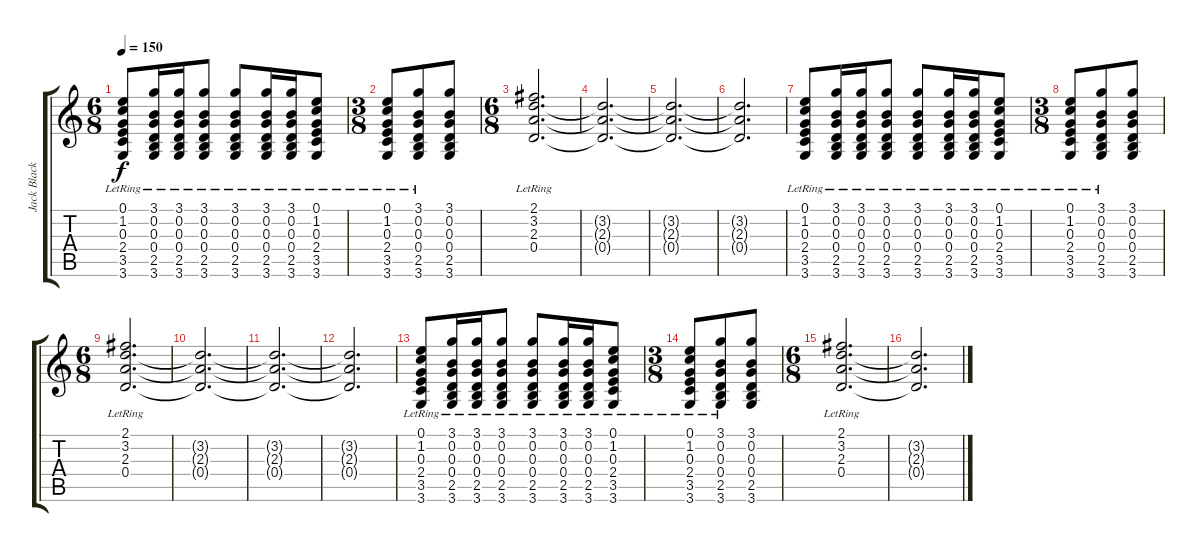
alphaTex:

\track ("Jack Black" "Jack Black") {instrument acousticguitarsteel}
\staff {score tabs}
\tuning (E4 B3 G3 D3 A2 E2) {hide}
\ts (6 8)
\tempo 150
\clef g2
\ks c
(0.1{lr} 1.2{lr} 0.3{lr} 2.4{lr} 3.5{lr} 3.6{lr}).8{dy f} (3.1{lr} 0.2{lr} 0.3{lr} 0.4{lr} 2.5{lr} 3.6{lr}).16 (3.1{lr} 0.2{lr} 0.3{lr} 0.4{lr} 2.5{lr} 3.6{lr}).16 (3.1{lr} 0.2{lr} 0.3{lr} 0.4{lr} 2.5{lr} 3.6{lr}).8 (3.1{lr} 0.2{lr} 0.3{lr} 0.4{lr} 2.5{lr} 3.6{lr}).8 (3.1{lr} 0.2{lr} 0.3{lr} 0.4{lr} 2.5{lr} 3.6{lr}).16 (3.1{lr} 0.2{lr} 0.3{lr} 0.4{lr} 2.5{lr} 3.6{lr}).16 (0.1{lr} 1.2{lr} 0.3{lr} 2.4{lr} 3.5{lr} 3.6{lr}).8 |
\ts (3 8)
(0.1{lr} 1.2{lr} 0.3{lr} 2.4{lr} 3.5{lr} 3.6{lr}).8 (3.1{lr} 0.2{lr} 0.3{lr} 0.4{lr} 2.5{lr} 3.6{lr}).8 (3.1 0.2 0.3 0.4 2.5 3.6).8 |
\ts (6 8)
(2.1{lr} 3.2{lr} 2.3{lr} 0.4{lr}).2{d} |
(3.2{t} 2.3{t} 0.4{t}).2{d} |
(3.2{t} 2.3{t} 0.4{t}).2{d} |
(3.2{t} 2.3{t} 0.4{t}).2{d} |
(0.1{lr} 1.2{lr} 0.3{lr} 2.4{lr} 3.5{lr} 3.6{lr}).8 (3.1{lr} 0.2{lr} 0.3{lr} 0.4{lr} 2.5{lr} 3.6{lr}).16 (3.1{lr} 0.2{lr} 0.3{lr} 0.4{lr} 2.5{lr} 3.6{lr}).16 (3.1{lr} 0.2{lr} 0.3{lr} 0.4{lr} 2.5{lr} 3.6{lr}).8 (3.1{lr} 0.2{lr} 0.3{lr} 0.4{lr} 2.5{lr} 3.6{lr}).8 (3.1{lr} 0.2{lr} 0.3{lr} 0.4{lr} 2.5{lr} 3.6{lr}).16 (3.1{lr} 0.2{lr} 0.3{lr} 0.4{lr} 2.5{lr} 3.6{lr}).16 (0.1{lr} 1.2{lr} 0.3{lr} 2.4{lr} 3.5{lr} 3.6{lr}).8 |
\ts (3 8)
(0.1{lr} 1.2{lr} 0.3{lr} 2.4{lr} 3.5{lr} 3.6{lr}).8 (3.1{lr} 0.2{lr} 0.3{lr} 0.4{lr} 2.5{lr} 3.6{lr}).8 (3.1 0.2 0.3 0.4 2.5 3.6).8 |
\ts (6 8)
(2.1{lr} 3.2{lr} 2.3{lr} 0.4{lr}).2{d} |
(3.2{t} 2.3{t} 0.4{t}).2{d} |
(3.2{t} 2.3{t} 0.4{t}).2{d} |
(3.2{t} 2.3{t} 0.4{t}).2{d} |
(0.1{lr} 1.2{lr} 0.3{lr} 2.4{lr} 3.5{lr} 3.6{lr}).8 (3.1{lr} 0.2{lr} 0.3{lr} 0.4{lr} 2.5{lr} 3.6{lr}).16 (3.1{lr} 0.2{lr} 0.3{lr} 0.4{lr} 2.5{lr} 3.6{lr}).16 (3.1{lr} 0.2{lr} 0.3{lr} 0.4{lr} 2.5{lr} 3.6{lr}).8 (3.1{lr} 0.2{lr} 0.3{lr} 0.4{lr} 2.5{lr} 3.6{lr}).8 (3.1{lr} 0.2{lr} 0.3{lr} 0.4{lr} 2.5{lr} 3.6{lr}).16 (3.1{lr} 0.2{lr} 0.3{lr} 0.4{lr} 2.5{lr} 3.6{lr}).16 (0.1{lr} 1.2{lr} 0.3{lr} 2.4{lr} 3.5{lr} 3.6{lr}).8 |
\ts (3 8)
(0.1{lr} 1.2{lr} 0.3{lr} 2.4{lr} 3.5{lr} 3.6{lr}).8 (3.1{lr} 0.2{lr} 0.3{lr} 0.4{lr} 2.5{lr} 3.6{lr}).8 (3.1 0.2 0.3 0.4 2.5 3.6).8 |
\ts (6 8)
(2.1{lr} 3.2{lr} 2.3{lr} 0.4{lr}).2{d} |
(3.2{t} 2.3{t} 0.4{t}).2{d}
